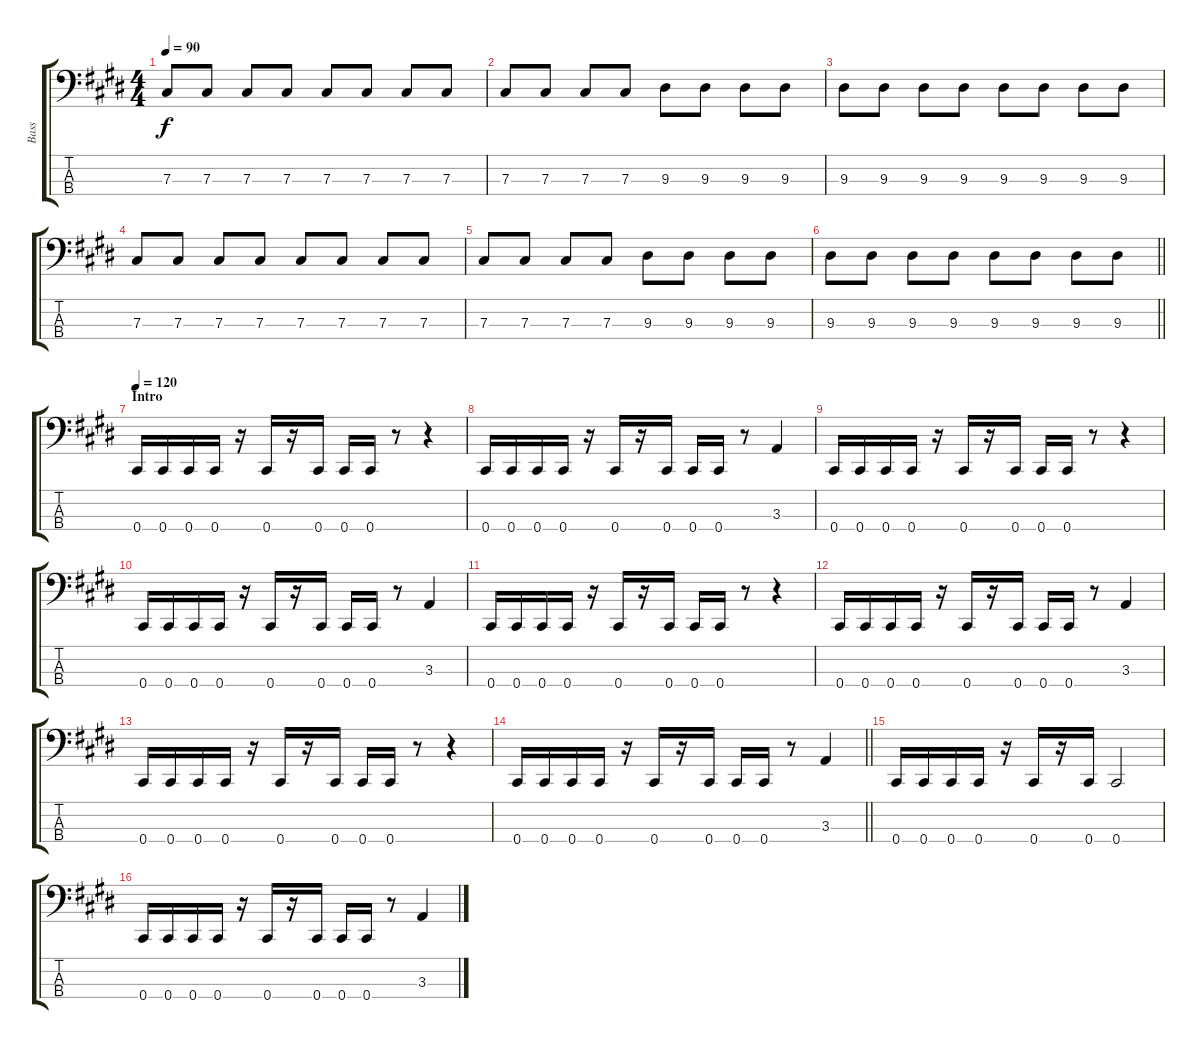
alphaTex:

\track ("Bass" "Bass") {instrument electricbassfinger}
\staff {score tabs}
\tuning (E2 B1 Gb1 Db1) {hide}
\ts (4 4)
\tempo 90
\clef f4
\ks c#minor
7.3.8{dy f} 7.3.8 7.3.8 7.3.8 7.3.8 7.3.8 7.3.8 7.3.8 |
7.3.8 7.3.8 7.3.8 7.3.8 9.3.8 9.3.8 9.3.8 9.3.8 |
9.3.8 9.3.8 9.3.8 9.3.8 9.3.8 9.3.8 9.3.8 9.3.8 |
7.3.8 7.3.8 7.3.8 7.3.8 7.3.8 7.3.8 7.3.8 7.3.8 |
7.3.8 7.3.8 7.3.8 7.3.8 9.3.8 9.3.8 9.3.8 9.3.8 |
\barLineRight lightlight
9.3.8 9.3.8 9.3.8 9.3.8 9.3.8 9.3.8 9.3.8 9.3.8 |
\section ("" "Intro")
\tempo 120
0.4.16 0.4.16 0.4.16 0.4.16 r.16 0.4.16 r.16 0.4.16 0.4.16 0.4.16 r.8 r.4 |
0.4.16 0.4.16 0.4.16 0.4.16 r.16 0.4.16 r.16 0.4.16 0.4.16 0.4.16 r.8 3.3.4 |
0.4.16 0.4.16 0.4.16 0.4.16 r.16 0.4.16 r.16 0.4.16 0.4.16 0.4.16 r.8 r.4 |
0.4.16 0.4.16 0.4.16 0.4.16 r.16 0.4.16 r.16 0.4.16 0.4.16 0.4.16 r.8 3.3.4 |
0.4.16 0.4.16 0.4.16 0.4.16 r.16 0.4.16 r.16 0.4.16 0.4.16 0.4.16 r.8 r.4 |
0.4.16 0.4.16 0.4.16 0.4.16 r.16 0.4.16 r.16 0.4.16 0.4.16 0.4.16 r.8 3.3.4 |
0.4.16 0.4.16 0.4.16 0.4.16 r.16 0.4.16 r.16 0.4.16 0.4.16 0.4.16 r.8 r.4 |
\barLineRight lightlight
0.4.16 0.4.16 0.4.16 0.4.16 r.16 0.4.16 r.16 0.4.16 0.4.16 0.4.16 r.8 3.3.4 |
0.4.16 0.4.16 0.4.16 0.4.16 r.16 0.4.16 r.16 0.4.16 0.4.2 |
0.4.16 0.4.16 0.4.16 0.4.16 r.16 0.4.16 r.16 0.4.16 0.4.16 0.4.16 r.8 3.3.4
